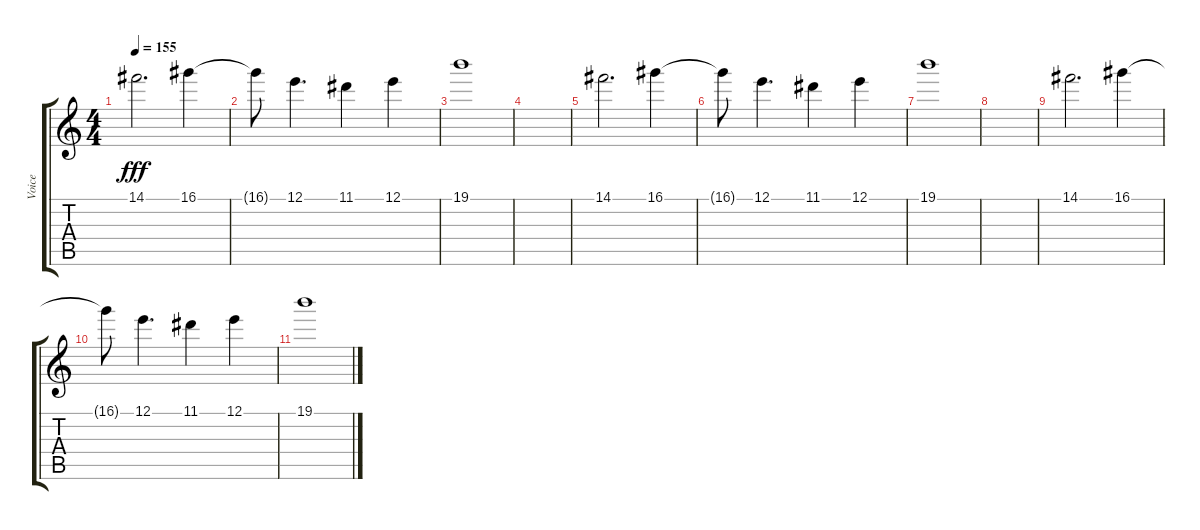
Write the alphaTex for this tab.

\track ("Voice" "Voice") {instrument electricguitarclean}
\staff {score tabs}
\tuning (E4 B3 G3 D3 A2 E2) {hide}
\ts (4 4)
\tempo 155
\clef g2
\ks c
14.1.2{d dy fff} 16.1.4 |
16.1{t}.8 12.1.4{d} 11.1.4 12.1.4 |
19.1.1 |
|
14.1.2{d} 16.1.4 |
16.1{t}.8 12.1.4{d} 11.1.4 12.1.4 |
19.1.1 |
|
14.1.2{d} 16.1.4 |
16.1{t}.8 12.1.4{d} 11.1.4 12.1.4 |
19.1.1
